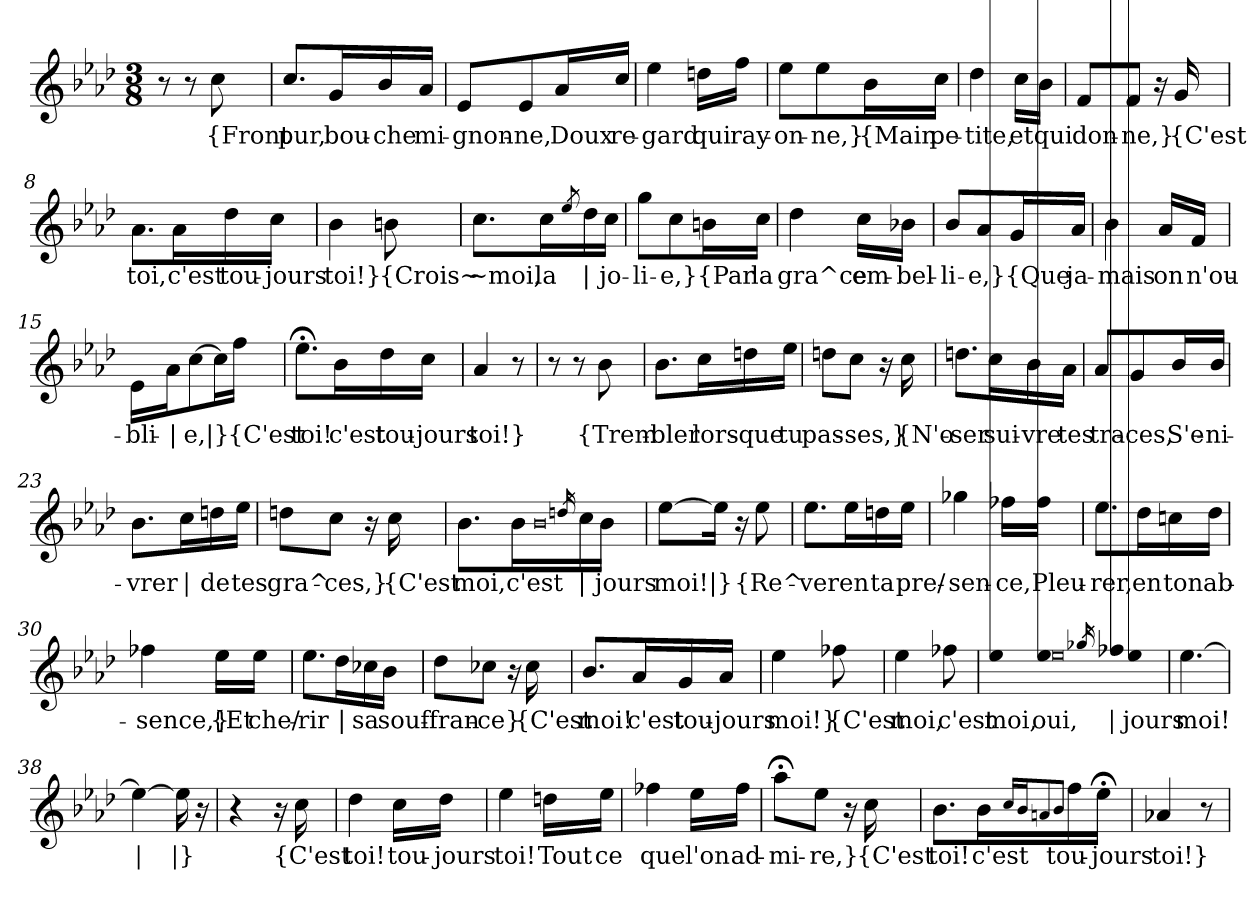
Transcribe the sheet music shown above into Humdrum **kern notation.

**kern	**text
*part1	*part1
*staff1	*staff1
*clefG2	*
*k[b-e-a-d-]	*
*M3/8	*
=1	=1
8r	.
8r	.
!	!LO:LY:b
8cc\	{Front
=2	=2
!	!LO:LY:b
8.cc/L	pur,
!	!LO:LY:b
16g/L	bou-
!	!LO:LY:b
16b-/	-che
!	!LO:LY:b
16a-/JJ	mi-
=3	=3
!	!LO:LY:b
8e-/L	-gnon-
!	!LO:LY:b
8e-/	-ne,
!	!LO:LY:b
16a-/L	Doux
!	!LO:LY:b
16cc/JJ	re-
=4	=4
!	!LO:LY:b
4ee-\	-gard
!	!LO:LY:b
16ddn\LL	qui
!	!LO:LY:b
16ff\JJ	ray-
=5	=5
!	!LO:LY:b
8ee-\L	-on-
!	!LO:LY:b
8ee-\	-ne,}
!	!LO:LY:b
16b-\L	{Main
!	!LO:LY:b
16cc\JJ	pe-
=6	=6
!	!LO:LY:b
4dd-\	-tite,
!	!LO:LY:b
16cc\LL	et
!	!LO:LY:b
16b-\JJ	qui
!!LO:LB:g=z
=7	=7
!	!LO:LY:b
8f/L	don-
!	!LO:LY:b
8f/J	-ne,}
16r	.
!	!LO:LY:b
16g/	{C'est
=8	=8
!	!LO:LY:b
8.a-\L	toi,
!	!LO:LY:b
16a-\L	c'est
!	!LO:LY:b
16dd-\	tou-
!	!LO:LY:b
16cc\JJ	-jours
=9	=9
!	!LO:LY:b
4b-\	toi!}
!	!LO:LY:b
8bn\	{Crois~
=10	=10
!	!LO:LY:b
8.cc\L	~moi,
!	!LO:LY:b
16cc\L	la
8qee-/	.
!	!LO:LY:b
16dd-\	|
!	!LO:LY:b
16cc\JJ	jo-
=11	=11
!	!LO:LY:b
8gg\L	-li-
!	!LO:LY:b
8cc\	-e,}
!	!LO:LY:b
16bn\L	{Par
!	!LO:LY:b
16cc\JJ	la
=12	=12
!	!LO:LY:b
4dd-\	gra^ce
!	!LO:LY:b
16cc\LL	em-
!	!LO:LY:b
16b-X\JJ	-bel-
!!LO:LB:g=z
=13	=13
!	!LO:LY:b
8b-/L	-li-
!	!LO:LY:b
8a-/	-e,}
!	!LO:LY:b
16g/L	{Que
!	!LO:LY:b
16a-/JJ	ja-
=14	=14
!	!LO:LY:b
4b-\	-mais
!	!LO:LY:b
16a-/LL	on
!	!LO:LY:b
16f/JJ	n'ou-
=15	=15
!	!LO:LY:b
16e-\LL	-bli-
!	!LO:LY:b
16a-\J	|
!	!LO:LY:b
[8cc\	-e,
!	!LO:LY:b
16cc\L]	|}
!	!LO:LY:b
16ff\JJ	{C'est
=16	=16
!	!LO:LY:b
8.ee-;<\L	toi!
!	!LO:LY:b
16b-\L	c'est
!	!LO:LY:b
16dd-\	tou-
!	!LO:LY:b
16cc\JJ	-jours
=17	=17
!	!LO:LY:b
4a-/	toi!}
8r	.
=18	=18
8r	.
8r	.
!	!LO:LY:b
8b-\	{Trem-
!!LO:LB:g=z
=19	=19
!	!LO:LY:b
8.b-\L	-bler
!	!LO:LY:b
16cc\L	lors-
!	!LO:LY:b
16ddn\	-que
!	!LO:LY:b
16ee-\JJ	tu
=20	=20
!	!LO:LY:b
8ddn\L	pas-
!	!LO:LY:b
8cc\J	-ses,}
16r	.
!	!LO:LY:b
16cc\	{N'o-
=21	=21
!	!LO:LY:b
8.ddn\L	-ser
!	!LO:LY:b
16cc\L	sui-
!	!LO:LY:b
16b-\	-vre
!	!LO:LY:b
16a-\JJ	tes
=22	=22
!	!LO:LY:b
8a-/L	tra-
!	!LO:LY:b
8g/	-ces,
!	!LO:LY:b
16b-/L	S'e-
!	!LO:LY:b
16b-/JJ	-ni-
=23	=23
!	!LO:LY:b
8.b-\L	-vrer
!	!LO:LY:b
16cc\L	|
!	!LO:LY:b
16ddn\	de
!	!LO:LY:b
16ee-\JJ	tes
=24	=24
!	!LO:LY:b
8ddn\L	gra^-
!	!LO:LY:b
8cc\J	-ces,}
16r	.
!	!LO:LY:b
16cc\	{C'est
!!LO:LB:g=z
=25	=25
!	!LO:LY:b
8.b-\L	moi,
!	!LO:LY:b
16b-\L	c'est
0qb-	.
16qddn/	.
!	!LO:LY:b
16cc\	|
!	!LO:LY:b
16b-\JJ	jours
=26	=26
!	!LO:LY:b
[8ee-\L	moi!
!	!LO:LY:b
16ee-\Jk]	|}
16r	.
!	!LO:LY:b
8ee-\	{Re^-
=27	=27
!	!LO:LY:b
8.ee-\L	-ver
!	!LO:LY:b
16ee-\L	en
!	!LO:LY:b
16ddn\	ta
!	!LO:LY:b
16ee-\JJ	pre/-
=28	=28
!	!LO:LY:b
4gg-X\	-sen-
!	!LO:LY:b
16ff-X\LL	-ce,
!	!LO:LY:b
16ff-\JJ	Pleu-
=29	=29
!	!LO:LY:b
8.ee-\L	-rer,
!	!LO:LY:b
16dd-\L	en
!	!LO:LY:b
16ccn\	ton
!	!LO:LY:b
16dd-\JJ	ab-
=30	=30
!	!LO:LY:b
4ff-X\	-sence,}
!	!LO:LY:b
16ee-\LL	{Et
!	!LO:LY:b
16ee-\JJ	che/-
!!LO:LB:g=z
=31	=31
!	!LO:LY:b
8.ee-\L	-rir
!	!LO:LY:b
16dd-\L	|
!	!LO:LY:b
16cc-X\	sa
!	!LO:LY:b
16b-\JJ	souf-
=32	=32
!	!LO:LY:b
8dd-\L	-fran-
!	!LO:LY:b
8cc-X\J	-ce}
16r	.
!	!LO:LY:b
16cc-\	{C'est
=33	=33
!	!LO:LY:b
8.b-/L	moi!
!	!LO:LY:b
16a-/L	c'est
!	!LO:LY:b
16g/	tou-
!	!LO:LY:b
16a-/JJ	-jours
=34	=34
!	!LO:LY:b
4ee-\	moi!}
!	!LO:LY:b
8ff-X\	{C'est
=35	=35
!	!LO:LY:b
4ee-\	moi,
!	!LO:LY:b
8ff-X\	c'est
=36	=36
!	!LO:LY:b
8ee-\L	moi,
!	!LO:LY:b
8ee-\	oui,
0qee-	.
16qgg-X/	.
!	!LO:LY:b
16ff-X\L	|
!	!LO:LY:b
16ee-\JJ	-jours
!!LO:LB:g=z
=37	=37
!	!LO:LY:b
[4.ee-\	moi!
=38	=38
!	!LO:LY:b
4ee-\_	|
!	!LO:LY:b
16ee-\]	|}
16r	.
=39	=39
4r	.
16r	.
!	!LO:LY:b
16cc\	{C'est
=40	=40
!	!LO:LY:b
4dd-\	toi!
!	!LO:LY:b
16cc\LL	tou-
!	!LO:LY:b
16dd-\JJ	-jours
=41	=41
!	!LO:LY:b
4ee-\	toi!
!	!LO:LY:b
16ddn\LL	Tout
!	!LO:LY:b
16ee-\JJ	ce
=42	=42
!	!LO:LY:b
4ff-X\	que
!	!LO:LY:b
16ee-\LL	l'on
!	!LO:LY:b
16ff-\JJ	ad-
=43	=43
!	!LO:LY:b
8aa-;<\L	-mi-
!	!LO:LY:b
8ee-\J	-re,}
16r	.
!	!LO:LY:b
16cc\	{C'est
!!LO:LB:g=z
=44	=44
!	!LO:LY:b
8.b-\L	toi!
!	!LO:LY:b
16b-\L	c'est
16qcc/LL	.
16qb-/J	.
8qan/	.
8qb-/J	.
!	!LO:LY:b
16ff\	tou-
!	!LO:LY:b
16ee-;<\JJ	-jours
=45	=45
!	!LO:LY:b
4a-X/	toi!}
8r	.
=	=
*-	*-
